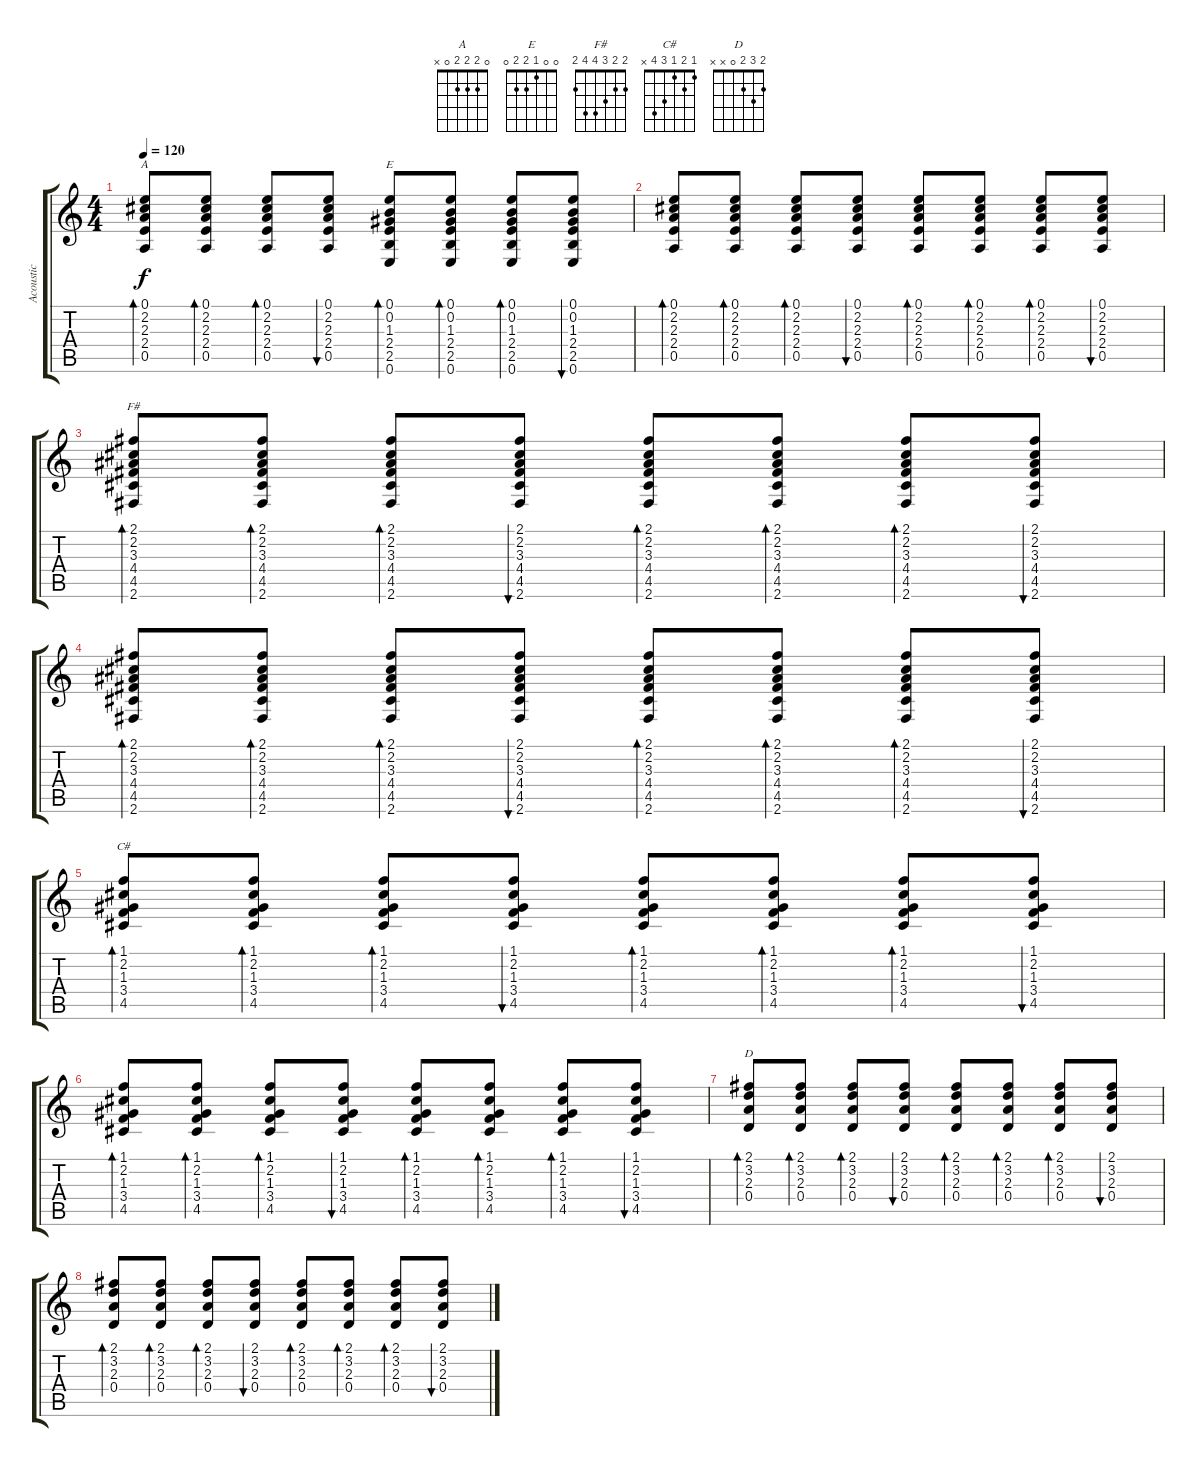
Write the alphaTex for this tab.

\track ("Acoustic" "Acoustic") {instrument acousticguitarsteel}
\staff {score tabs}
\tuning (E4 B3 G3 D3 A2 E2) {hide}
\chord ("A" 0 2 2 2 0 x)
\chord ("E" 0 0 1 2 2 0)
\chord ("F#" 2 2 3 4 4 2)
\chord ("C#" 1 2 1 3 4 x)
\chord ("D" 2 3 2 0 x x)
\ts (4 4)
\tempo 120
\clef g2
\ks c
(0.1 2.2 2.3 2.4 0.5).8{bd 120 ch "A" dy f} (0.1 2.2 2.3 2.4 0.5).8{bd 120} (0.1 2.2 2.3 2.4 0.5).8{bd 120} (0.1 2.2 2.3 2.4 0.5).8{bu 120} (0.1 0.2 1.3 2.4 2.5 0.6).8{bd 120 ch "E"} (0.1 0.2 1.3 2.4 2.5 0.6).8{bd 120} (0.1 0.2 1.3 2.4 2.5 0.6).8{bd 120} (0.1 0.2 1.3 2.4 2.5 0.6).8{bu 120} |
(0.1 2.2 2.3 2.4 0.5).8{bd 60 volume 5} (0.1 2.2 2.3 2.4 0.5).8{bd 60} (0.1 2.2 2.3 2.4 0.5).8{bd 60} (0.1 2.2 2.3 2.4 0.5).8{bu 60} (0.1 2.2 2.3 2.4 0.5).8{bd 60} (0.1 2.2 2.3 2.4 0.5).8{bd 60} (0.1 2.2 2.3 2.4 0.5).8{bd 60} (0.1 2.2 2.3 2.4 0.5).8{bu 60} |
(2.1 2.2 3.3 4.4 4.5 2.6).8{bd 60 ch "F#"} (2.1 2.2 3.3 4.4 4.5 2.6).8{bd 60} (2.1 2.2 3.3 4.4 4.5 2.6).8{bd 60} (2.1 2.2 3.3 4.4 4.5 2.6).8{bu 60} (2.1 2.2 3.3 4.4 4.5 2.6).8{bd 60} (2.1 2.2 3.3 4.4 4.5 2.6).8{bd 60} (2.1 2.2 3.3 4.4 4.5 2.6).8{bd 60} (2.1 2.2 3.3 4.4 4.5 2.6).8{bu 60} |
(2.1 2.2 3.3 4.4 4.5 2.6).8{bd 60} (2.1 2.2 3.3 4.4 4.5 2.6).8{bd 60} (2.1 2.2 3.3 4.4 4.5 2.6).8{bd 60} (2.1 2.2 3.3 4.4 4.5 2.6).8{bu 60} (2.1 2.2 3.3 4.4 4.5 2.6).8{bd 60} (2.1 2.2 3.3 4.4 4.5 2.6).8{bd 60} (2.1 2.2 3.3 4.4 4.5 2.6).8{bd 60} (2.1 2.2 3.3 4.4 4.5 2.6).8{bu 60} |
(1.1 2.2 1.3 3.4 4.5).8{bd 120 ch "C#"} (1.1 2.2 1.3 3.4 4.5).8{bd 120} (1.1 2.2 1.3 3.4 4.5).8{bd 120} (1.1 2.2 1.3 3.4 4.5).8{bu 120} (1.1 2.2 1.3 3.4 4.5).8{bd 120} (1.1 2.2 1.3 3.4 4.5).8{bd 120} (1.1 2.2 1.3 3.4 4.5).8{bd 120} (1.1 2.2 1.3 3.4 4.5).8{bu 120} |
(1.1 2.2 1.3 3.4 4.5).8{bd 120} (1.1 2.2 1.3 3.4 4.5).8{bd 120} (1.1 2.2 1.3 3.4 4.5).8{bd 120} (1.1 2.2 1.3 3.4 4.5).8{bu 120} (1.1 2.2 1.3 3.4 4.5).8{bd 120} (1.1 2.2 1.3 3.4 4.5).8{bd 120} (1.1 2.2 1.3 3.4 4.5).8{bd 120} (1.1 2.2 1.3 3.4 4.5).8{bu 120} |
(2.1 3.2 2.3 0.4).8{bd 60 ch "D"} (2.1 3.2 2.3 0.4).8{bd 60} (2.1 3.2 2.3 0.4).8{bd 60} (2.1 3.2 2.3 0.4).8{bu 60} (2.1 3.2 2.3 0.4).8{bd 60} (2.1 3.2 2.3 0.4).8{bd 60} (2.1 3.2 2.3 0.4).8{bd 60} (2.1 3.2 2.3 0.4).8{bu 60} |
(2.1 3.2 2.3 0.4).8{bd 60} (2.1 3.2 2.3 0.4).8{bd 60} (2.1 3.2 2.3 0.4).8{bd 60} (2.1 3.2 2.3 0.4).8{bu 60} (2.1 3.2 2.3 0.4).8{bd 60} (2.1 3.2 2.3 0.4).8{bd 60} (2.1 3.2 2.3 0.4).8{bd 60} (2.1 3.2 2.3 0.4).8{bu 60}
